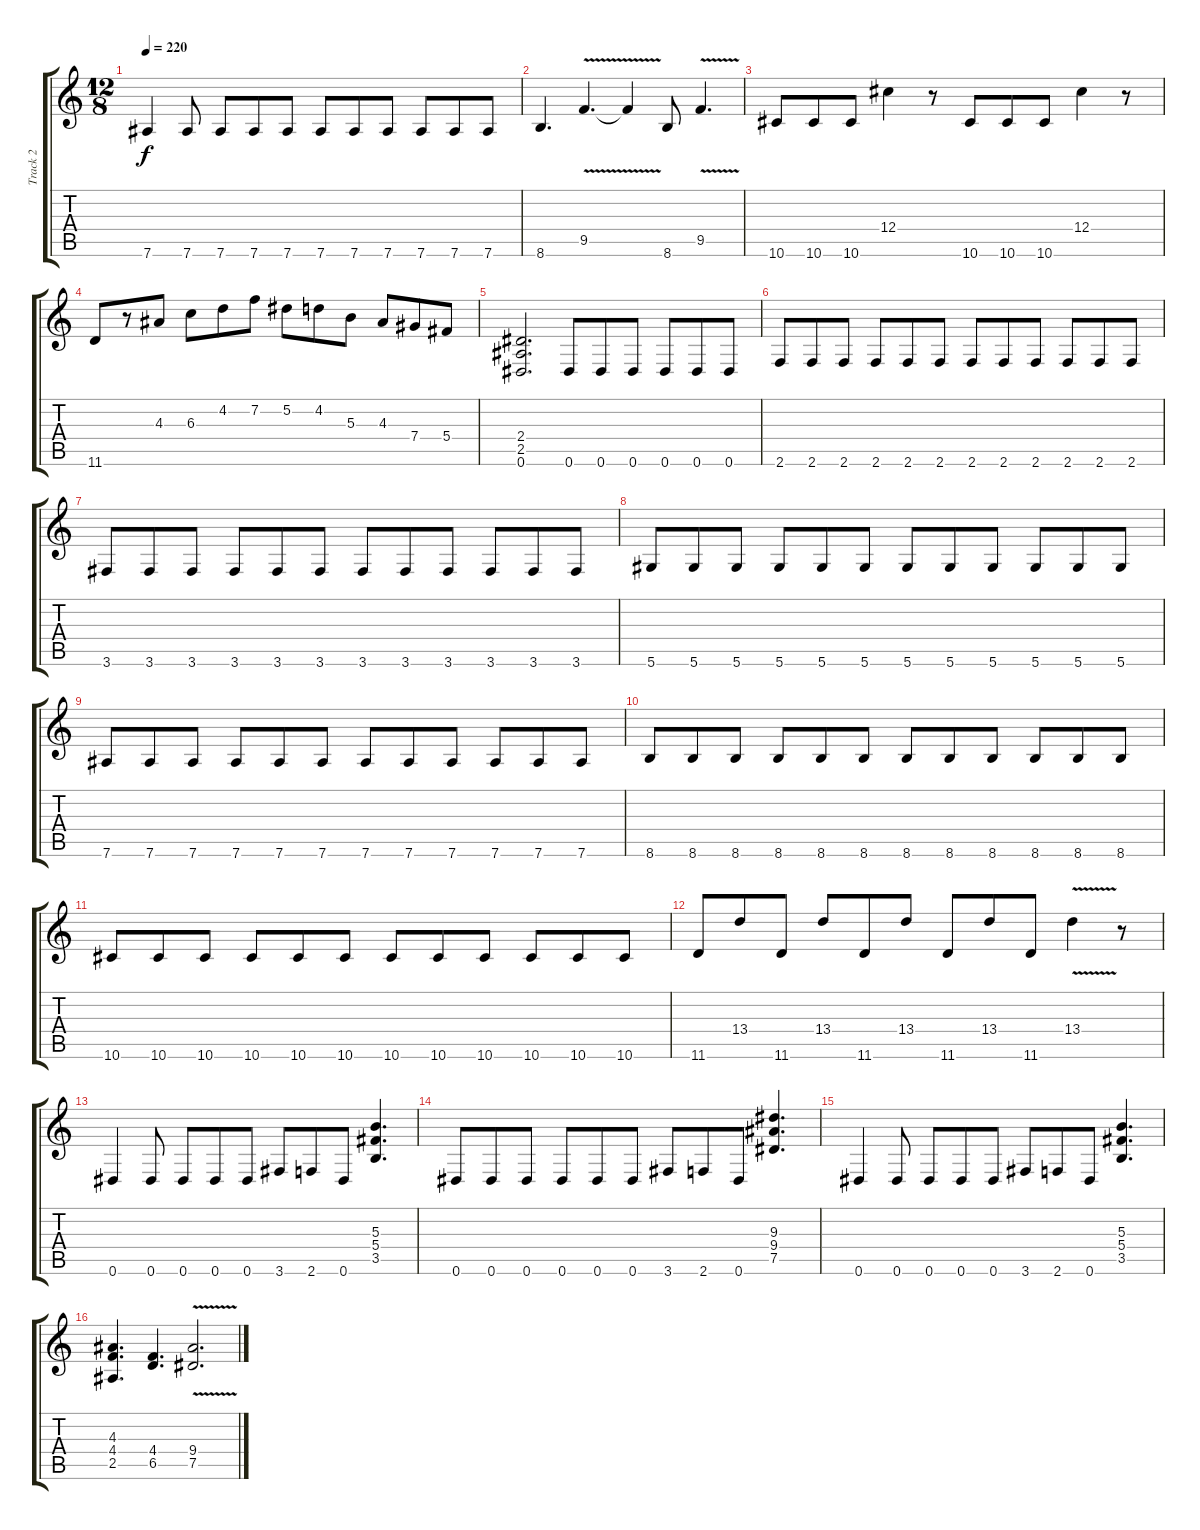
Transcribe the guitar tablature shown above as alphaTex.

\track ("Track 2" "Track 2") {instrument acousticguitarsteel}
\staff {score tabs}
\tuning (Eb4 Bb3 Gb3 Db3 Ab2 Eb2) {hide}
\ts (12 8)
\tempo 220
\clef g2
\ks c
7.6.4{dy f} 7.6.8 7.6.8 7.6.8 7.6.8 7.6.8 7.6.8 7.6.8 7.6.8 7.6.8 7.6.8 |
8.6.4{d} 9.5{v}.4{d} 9.5{t}.4 8.6.8 9.5{v}.4{d} |
10.6.8 10.6.8 10.6.8 12.4.4 r.8 10.6.8 10.6.8 10.6.8 12.4.4 r.8 |
11.6.8 r.8 4.3.8 6.3.8 4.2.8 7.2.8 5.2.8 4.2.8 5.3.8 4.3.8 7.4.8 5.4.8 |
(2.4 2.5 0.6).2{d} 0.6.8 0.6.8 0.6.8 0.6.8 0.6.8 0.6.8 |
2.6.8 2.6.8 2.6.8 2.6.8 2.6.8 2.6.8 2.6.8 2.6.8 2.6.8 2.6.8 2.6.8 2.6.8 |
3.6.8 3.6.8 3.6.8 3.6.8 3.6.8 3.6.8 3.6.8 3.6.8 3.6.8 3.6.8 3.6.8 3.6.8 |
5.6.8 5.6.8 5.6.8 5.6.8 5.6.8 5.6.8 5.6.8 5.6.8 5.6.8 5.6.8 5.6.8 5.6.8 |
7.6.8 7.6.8 7.6.8 7.6.8 7.6.8 7.6.8 7.6.8 7.6.8 7.6.8 7.6.8 7.6.8 7.6.8 |
8.6.8 8.6.8 8.6.8 8.6.8 8.6.8 8.6.8 8.6.8 8.6.8 8.6.8 8.6.8 8.6.8 8.6.8 |
10.6.8 10.6.8 10.6.8 10.6.8 10.6.8 10.6.8 10.6.8 10.6.8 10.6.8 10.6.8 10.6.8 10.6.8 |
11.6.8 13.4.8 11.6.8 13.4.8 11.6.8 13.4.8 11.6.8 13.4.8 11.6.8 13.4{v}.4 r.8 |
0.6.4 0.6.8 0.6.8 0.6.8 0.6.8 3.6.8 2.6.8 0.6.8 (5.3 5.4 3.5).4{d} |
0.6.8 0.6.8 0.6.8 0.6.8 0.6.8 0.6.8 3.6.8 2.6.8 0.6.8 (9.3 9.4 7.5).4{d} |
0.6.4 0.6.8 0.6.8 0.6.8 0.6.8 3.6.8 2.6.8 0.6.8 (5.3 5.4 3.5).4{d} |
(4.3 4.4 2.5).4{d} (4.4 6.5).4{d} (9.4{v} 7.5{v}).2{d}
